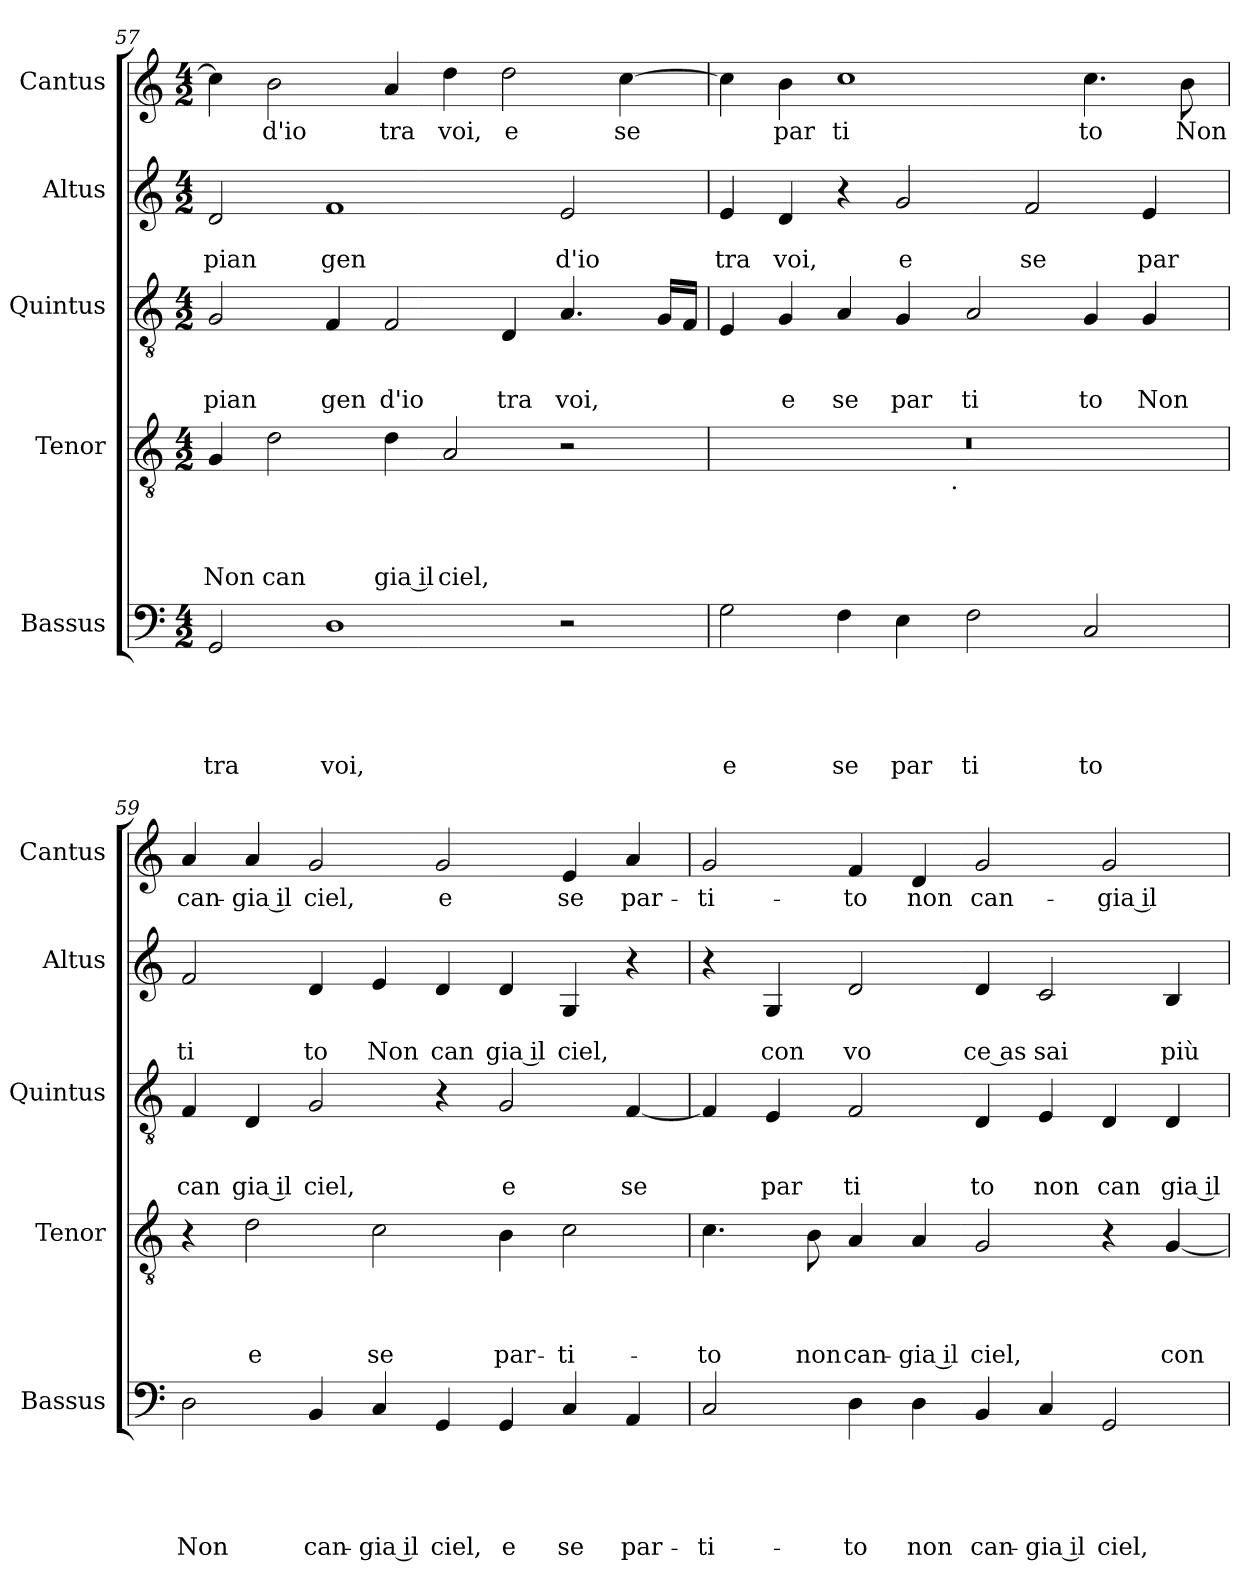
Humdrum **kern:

**kern	**text	**text	**text	**text	**text	**kern	**text	**text	**text	**text	**kern	**text	**text	**text	**kern	**text	**text	**kern	**text
*part5	*part5	*part5	*part5	*part5	*part5	*part4	*part4	*part4	*part4	*part4	*part3	*part3	*part3	*part3	*part2	*part2	*part2	*part1	*part1
*staff5	*staff5	*staff5	*staff5	*staff5	*staff5	*staff4	*staff4	*staff4	*staff4	*staff4	*staff3	*staff3	*staff3	*staff3	*staff2	*staff2	*staff2	*staff1	*staff1
*I"Bassus	*	*	*	*	*	*I"Tenor	*	*	*	*	*I"Quintus	*	*	*	*I"Altus	*	*	*I"Cantus	*
*I'Bassus	*	*	*	*	*	*I'Tenor	*	*	*	*	*I'Quintus	*	*	*	*I'Altus	*	*	*I'Cantus	*
*clefF4	*	*	*	*	*	*clefGv2	*	*	*	*	*clefGv2	*	*	*	*clefG2	*	*	*clefG2	*
*k[]	*	*	*	*	*	*k[]	*	*	*	*	*k[]	*	*	*	*k[]	*	*	*k[]	*
*C:	*	*	*	*	*	*C:	*	*	*	*	*C:	*	*	*	*C:	*	*	*C:	*
*M4/2	*	*	*	*	*	*M4/2	*	*	*	*	*M4/2	*	*	*	*M4/2	*	*	*M4/2	*
=57	=57	=57	=57	=57	=57	=57	=57	=57	=57	=57	=57	=57	=57	=57	=57	=57	=57	=57	=57
!	!	!	!	!	!LO:LY:b	!	!	!	!	!LO:LY:b	!	!	!	!LO:LY:b	!	!	!LO:LY:b	!	!
2GG/	.	.	.	.	tra	4G/	.	.	.	Non	2G/	.	.	pian	2d/	.	pian	4cc\]	.
!	!	!	!	!	!	!	!	!	!	!LO:LY:b	!	!	!	!	!	!	!	!	!LO:LY:b
.	.	.	.	.	.	2d\	.	.	.	can	.	.	.	.	.	.	.	2b\	d'io
!	!	!	!	!	!LO:LY:b	!	!	!	!	!	!	!	!	!LO:LY:b	!	!	!LO:LY:b	!	!
1D	.	.	.	.	voi,	.	.	.	.	.	4F/	.	.	gen	1f	.	gen	.	.
!	!	!	!	!	!	!	!	!	!	!LO:LY:b:rj	!	!	!	!LO:LY:b	!	!	!	!	!LO:LY:b
.	.	.	.	.	.	4d\	.	.	.	gia il	2F/	.	.	d'io	.	.	.	4a/	tra
!	!	!	!	!	!	!	!	!	!	!LO:LY:b	!	!	!	!	!	!	!	!	!LO:LY:b
.	.	.	.	.	.	2A/	.	.	.	ciel,	.	.	.	.	.	.	.	4dd\	voi,
!	!	!	!	!	!	!	!	!	!	!	!	!	!	!LO:LY:b	!	!	!	!	!LO:LY:b
.	.	.	.	.	.	.	.	.	.	.	4D/	.	.	tra	.	.	.	2dd\	e
!	!	!	!	!	!	!	!	!	!	!	!	!	!	!LO:LY:b	!	!	!LO:LY:b	!	!
2r	.	.	.	.	.	2r	.	.	.	.	4.A/	.	.	voi,	2e/	.	d'io	.	.
!	!	!	!	!	!	!	!	!	!	!	!	!	!	!	!	!	!	!	!LO:LY:b
.	.	.	.	.	.	.	.	.	.	.	.	.	.	.	.	.	.	[>4cc\	se
.	.	.	.	.	.	.	.	.	.	.	16G/LL	.	.	.	.	.	.	.	.
.	.	.	.	.	.	.	.	.	.	.	16F/JJ	.	.	.	.	.	.	.	.
=58	=58	=58	=58	=58	=58	=58	=58	=58	=58	=58	=58	=58	=58	=58	=58	=58	=58	=58	=58
!	!	!	!	!	!LO:LY:b	!	!	!	!	!	!	!	!	!	!	!	!LO:LY:b	!	!
*	*	*	*	*	*	*^	*	*	*	*	*	*	*	*	*	*	*	*	*
2G\	.	.	.	.	e	0r	2ryy	.	.	.	.	4E/	.	.	.	4e/	.	tra	4cc\]	.
!	!	!	!	!	!	!	!	!	!	!	!	!	!	!	!LO:LY:b	!	!	!LO:LY:b	!	!LO:LY:b
.	.	.	.	.	.	.	.	.	.	.	.	4G/	.	.	e	4d/	.	voi,	4b\	par
!	!	!	!	!	!LO:LY:b	!	!	!	!	!	!	!	!	!	!LO:LY:b	!	!	!	!	!LO:LY:b
4F\	.	.	.	.	se	.	4...ryy	.	.	.	.	4A/	.	.	se	4r	.	.	1cc	ti
!	!	!	!	!	!LO:LY:b	!	!	!	!	!	!	!	!	!	!LO:LY:b	!	!	!LO:LY:b	!	!
4E\	.	.	.	.	par	.	.	.	.	.	.	4G/	.	.	par	2g/	.	e	.	.
!	!	!	!	!	!	!	!LO:TX:b:t=.	!	!	!	!	!	!	!	!	!	!	!	!	!
.	.	.	.	.	.	.	1ryy	.	.	.	.	.	.	.	.	.	.	.	.	.
!	!	!	!	!	!LO:LY:b	!	!	!	!	!	!	!	!	!	!LO:LY:b	!	!	!	!	!
2F\	.	.	.	.	ti	.	.	.	.	.	.	2A/	.	.	ti	.	.	.	.	.
!	!	!	!	!	!	!	!	!	!	!	!	!	!	!	!	!	!	!LO:LY:b	!	!
.	.	.	.	.	.	.	.	.	.	.	.	.	.	.	.	2f/	.	se	.	.
!	!	!	!	!	!LO:LY:b	!	!	!	!	!	!	!	!	!	!LO:LY:b	!	!	!	!	!LO:LY:b
2C/	.	.	.	.	to	.	.	.	.	.	.	4G/	.	.	to	.	.	.	4.cc\	to
!	!	!	!	!	!	!	!	!	!	!	!	!	!	!	!LO:LY:b	!	!	!LO:LY:b	!	!
.	.	.	.	.	.	.	.	.	.	.	.	4G/	.	.	Non	4e/	.	par	.	.
!	!	!	!	!	!	!	!	!	!	!	!	!	!	!	!	!	!	!	!	!LO:LY:b
.	.	.	.	.	.	.	.	.	.	.	.	.	.	.	.	.	.	.	8b\	Non
.	.	.	.	.	.	.	32ryy	.	.	.	.	.	.	.	.	.	.	.	.	.
!!LO:PB:g=z
=59	=59	=59	=59	=59	=59	=59	=59	=59	=59	=59	=59	=59	=59	=59	=59	=59	=59	=59	=59	=59
!	!	!	!	!	!LO:LY:b	!	!	!	!	!	!	!	!	!	!LO:LY:b	!	!	!LO:LY:b	!	!LO:LY:b
*	*	*	*	*	*	*v	*v	*	*	*	*	*	*	*	*	*	*	*	*	*
2D\	.	.	.	.	Non	4r	.	.	.	.	4F/	.	.	can	2f/	.	ti	4a/	can-
!	!	!	!	!	!	!	!	!	!	!LO:LY:b	!	!	!	!LO:LY:b:rj	!	!	!	!	!LO:LY:b:rj
.	.	.	.	.	.	2d\	.	.	.	e	4D/	.	.	gia il	.	.	.	4a/	-gia il
!	!	!	!	!	!LO:LY:b	!	!	!	!	!	!	!	!	!LO:LY:b	!	!	!LO:LY:b	!	!LO:LY:b
4BB/	.	.	.	.	can-	.	.	.	.	.	2G/	.	.	ciel,	4d/	.	to	2g/	ciel,
!	!	!	!	!	!LO:LY:b:rj	!	!	!	!	!LO:LY:b	!	!	!	!	!	!	!LO:LY:b	!	!
4C/	.	.	.	.	-gia il	2c\	.	.	.	se	.	.	.	.	4e/	.	Non	.	.
!	!	!	!	!	!LO:LY:b	!	!	!	!	!	!	!	!	!	!	!	!LO:LY:b	!	!LO:LY:b
4GG/	.	.	.	.	ciel,	.	.	.	.	.	4r	.	.	.	4d/	.	can	2g/	e
!	!	!	!	!	!LO:LY:b	!	!	!	!	!LO:LY:b	!	!	!	!LO:LY:b	!	!	!LO:LY:b:rj	!	!
4GG/	.	.	.	.	e	4B\	.	.	.	par-	2G/	.	.	e	4d/	.	gia il	.	.
!	!	!	!	!	!LO:LY:b	!	!	!	!	!LO:LY:b	!	!	!	!	!	!	!LO:LY:b	!	!LO:LY:b
4C/	.	.	.	.	se	2c\	.	.	.	-ti-	.	.	.	.	4G/	.	ciel,	4e/	se
!	!	!	!	!	!LO:LY:b	!	!	!	!	!	!	!	!	!LO:LY:b	!	!	!	!	!LO:LY:b
4AA/	.	.	.	.	par-	.	.	.	.	.	[<4F/	.	.	se	4r	.	.	4a/	par-
=60	=60	=60	=60	=60	=60	=60	=60	=60	=60	=60	=60	=60	=60	=60	=60	=60	=60	=60	=60
!	!	!	!	!	!LO:LY:b	!	!	!	!	!LO:LY:b	!	!	!	!	!	!	!	!	!LO:LY:b
2C/	.	.	.	.	-ti-	4.c\	.	.	.	-to	4F/]	.	.	.	4r	.	.	2g/	-ti-
!	!	!	!	!	!	!	!	!	!	!	!	!	!	!LO:LY:b	!	!	!LO:LY:b	!	!
.	.	.	.	.	.	.	.	.	.	.	4E/	.	.	par	4G/	.	con	.	.
!	!	!	!	!	!	!	!	!	!	!LO:LY:b	!	!	!	!	!	!	!	!	!
.	.	.	.	.	.	8B\	.	.	.	non	.	.	.	.	.	.	.	.	.
!	!	!	!	!	!LO:LY:b	!	!	!	!	!LO:LY:b	!	!	!	!LO:LY:b	!	!	!LO:LY:b	!	!LO:LY:b
4D\	.	.	.	.	-to	4A/	.	.	.	can-	2F/	.	.	ti	2d/	.	vo	4f/	-to
!	!	!	!	!	!LO:LY:b	!	!	!	!	!LO:LY:b:rj	!	!	!	!	!	!	!	!	!LO:LY:b
4D\	.	.	.	.	non	4A/	.	.	.	-gia il	.	.	.	.	.	.	.	4d/	non
!	!	!	!	!	!LO:LY:b	!	!	!	!	!LO:LY:b	!	!	!	!LO:LY:b	!	!	!LO:LY:b:rj	!	!LO:LY:b
4BB/	.	.	.	.	can-	2G/	.	.	.	ciel,	4D/	.	.	to	4d/	.	ce as	2g/	can-
!	!	!	!	!	!LO:LY:b:rj	!	!	!	!	!	!	!	!	!LO:LY:b	!	!	!LO:LY:b	!	!
4C/	.	.	.	.	-gia il	.	.	.	.	.	4E/	.	.	non	2c/	.	sai	.	.
!	!	!	!	!	!LO:LY:b	!	!	!	!	!	!	!	!	!LO:LY:b	!	!	!	!	!LO:LY:b:rj
2GG/	.	.	.	.	ciel,	4r	.	.	.	.	4D/	.	.	can	.	.	.	2g/	-gia il
!	!	!	!	!	!	!	!	!	!	!LO:LY:b	!	!	!	!LO:LY:b:rj	!	!	!LO:LY:b	!	!
.	.	.	.	.	.	[<4G/	.	.	.	con	4D/	.	.	gia il	4B/	.	più	.	.
=	=	=	=	=	=	=	=	=	=	=	=	=	=	=	=	=	=	=	=
*-	*-	*-	*-	*-	*-	*-	*-	*-	*-	*-	*-	*-	*-	*-	*-	*-	*-	*-	*-
